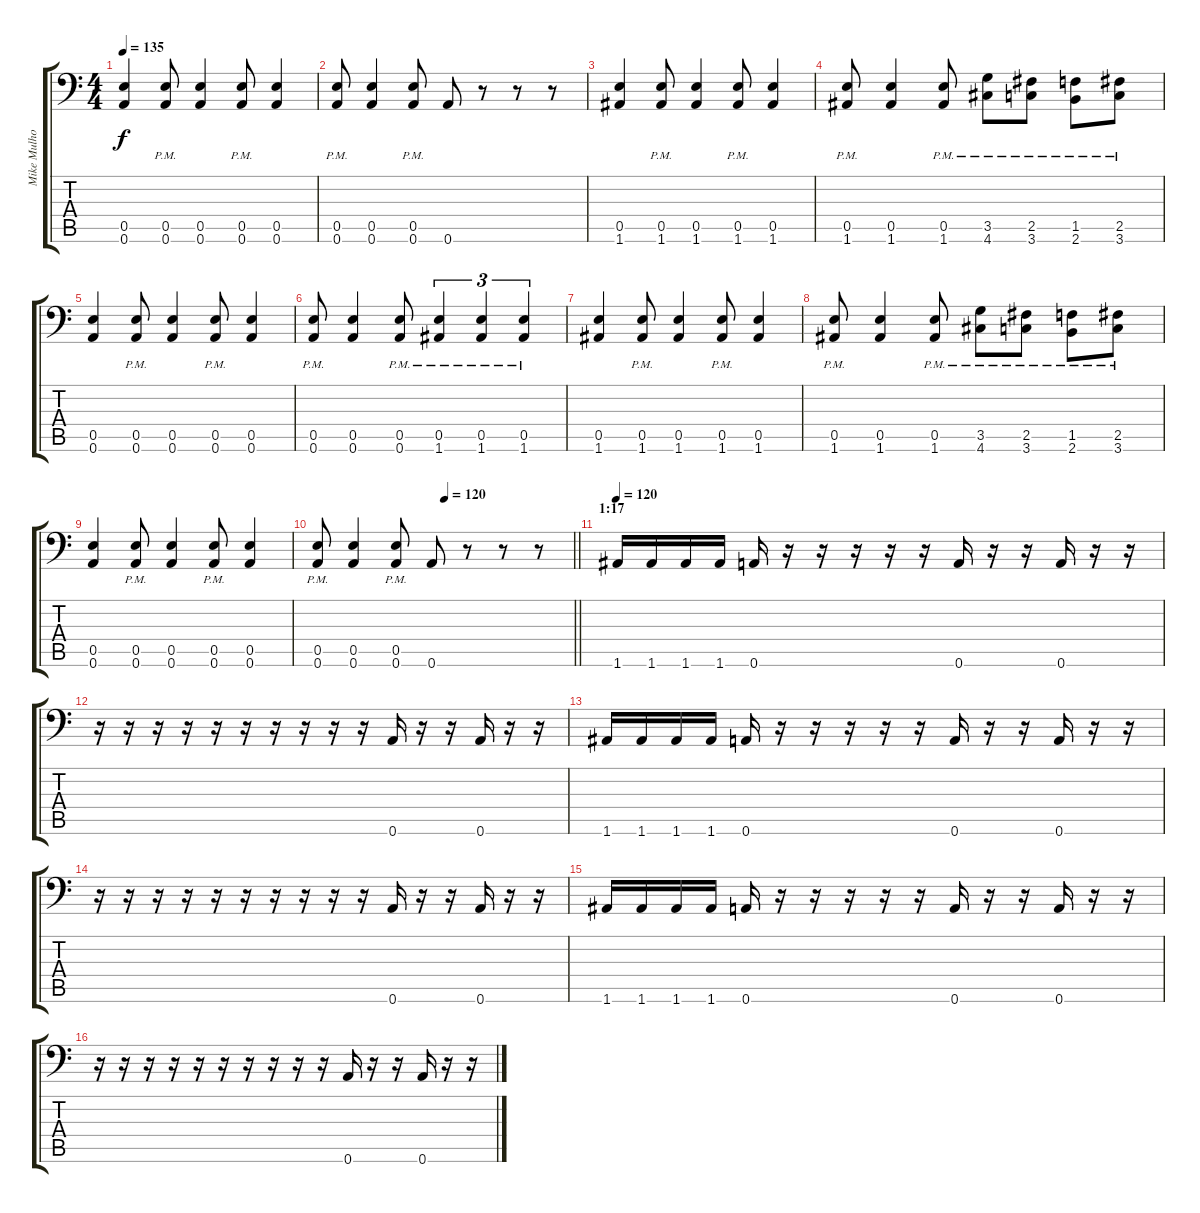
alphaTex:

\track ("Mike Mulholland" "Mike Mulho") {instrument distortionguitar}
\staff {score tabs}
\tuning (B3 Gb3 D3 A2 E2 A1) {hide}
\ts (4 4)
\tempo 135
\clef f4
\ks c
(0.5 0.6).4{dy f} (0.5{pm} 0.6{pm}).8 (0.5 0.6).4 (0.5{pm} 0.6{pm}).8 (0.5 0.6).4 |
(0.5{pm} 0.6{pm}).8 (0.5 0.6).4 (0.5{pm} 0.6{pm}).8 0.6.8 r.8 r.8 r.8 |
(0.5 1.6).4 (0.5{pm} 1.6{pm}).8 (0.5 1.6).4 (0.5{pm} 1.6{pm}).8 (0.5 1.6).4 |
(0.5{pm} 1.6{pm}).8 (0.5 1.6).4 (0.5{pm} 1.6{pm}).8 (3.5{pm} 4.6{pm}).8 (2.5{pm} 3.6{pm}).8 (1.5{pm} 2.6{pm}).8 (2.5{pm} 3.6{pm}).8 |
(0.5 0.6).4 (0.5{pm} 0.6{pm}).8 (0.5 0.6).4 (0.5{pm} 0.6{pm}).8 (0.5 0.6).4 |
(0.5{pm} 0.6{pm}).8 (0.5 0.6).4 (0.5{pm} 0.6{pm}).8 (0.5{pm} 1.6{pm}).4{tu (3 2)} (0.5{pm} 1.6{pm}).4{tu (3 2)} (0.5{pm} 1.6{pm}).4{tu (3 2)} |
(0.5 1.6).4 (0.5{pm} 1.6{pm}).8 (0.5 1.6).4 (0.5{pm} 1.6{pm}).8 (0.5 1.6).4 |
(0.5{pm} 1.6{pm}).8 (0.5 1.6).4 (0.5{pm} 1.6{pm}).8 (3.5{pm} 4.6{pm}).8 (2.5{pm} 3.6{pm}).8 (1.5{pm} 2.6{pm}).8 (2.5{pm} 3.6{pm}).8 |
(0.5 0.6).4 (0.5{pm} 0.6{pm}).8 (0.5 0.6).4 (0.5{pm} 0.6{pm}).8 (0.5 0.6).4 |
\tempo (120 0.5)
\barLineRight lightlight
(0.5{pm} 0.6{pm}).8 (0.5 0.6).4 (0.5{pm} 0.6{pm}).8 0.6.8 r.8 r.8 r.8 |
\section ("" "1:17")
\tempo 120
1.6.16 1.6.16 1.6.16 1.6.16 0.6.16 r.16 r.16 r.16 r.16 r.16 0.6.16 r.16 r.16 0.6.16 r.16 r.16 |
r.16 r.16 r.16 r.16 r.16 r.16 r.16 r.16 r.16 r.16 0.6.16 r.16 r.16 0.6.16 r.16 r.16 |
1.6.16 1.6.16 1.6.16 1.6.16 0.6.16 r.16 r.16 r.16 r.16 r.16 0.6.16 r.16 r.16 0.6.16 r.16 r.16 |
r.16 r.16 r.16 r.16 r.16 r.16 r.16 r.16 r.16 r.16 0.6.16 r.16 r.16 0.6.16 r.16 r.16 |
1.6.16 1.6.16 1.6.16 1.6.16 0.6.16 r.16 r.16 r.16 r.16 r.16 0.6.16 r.16 r.16 0.6.16 r.16 r.16 |
r.16 r.16 r.16 r.16 r.16 r.16 r.16 r.16 r.16 r.16 0.6.16 r.16 r.16 0.6.16 r.16 r.16
